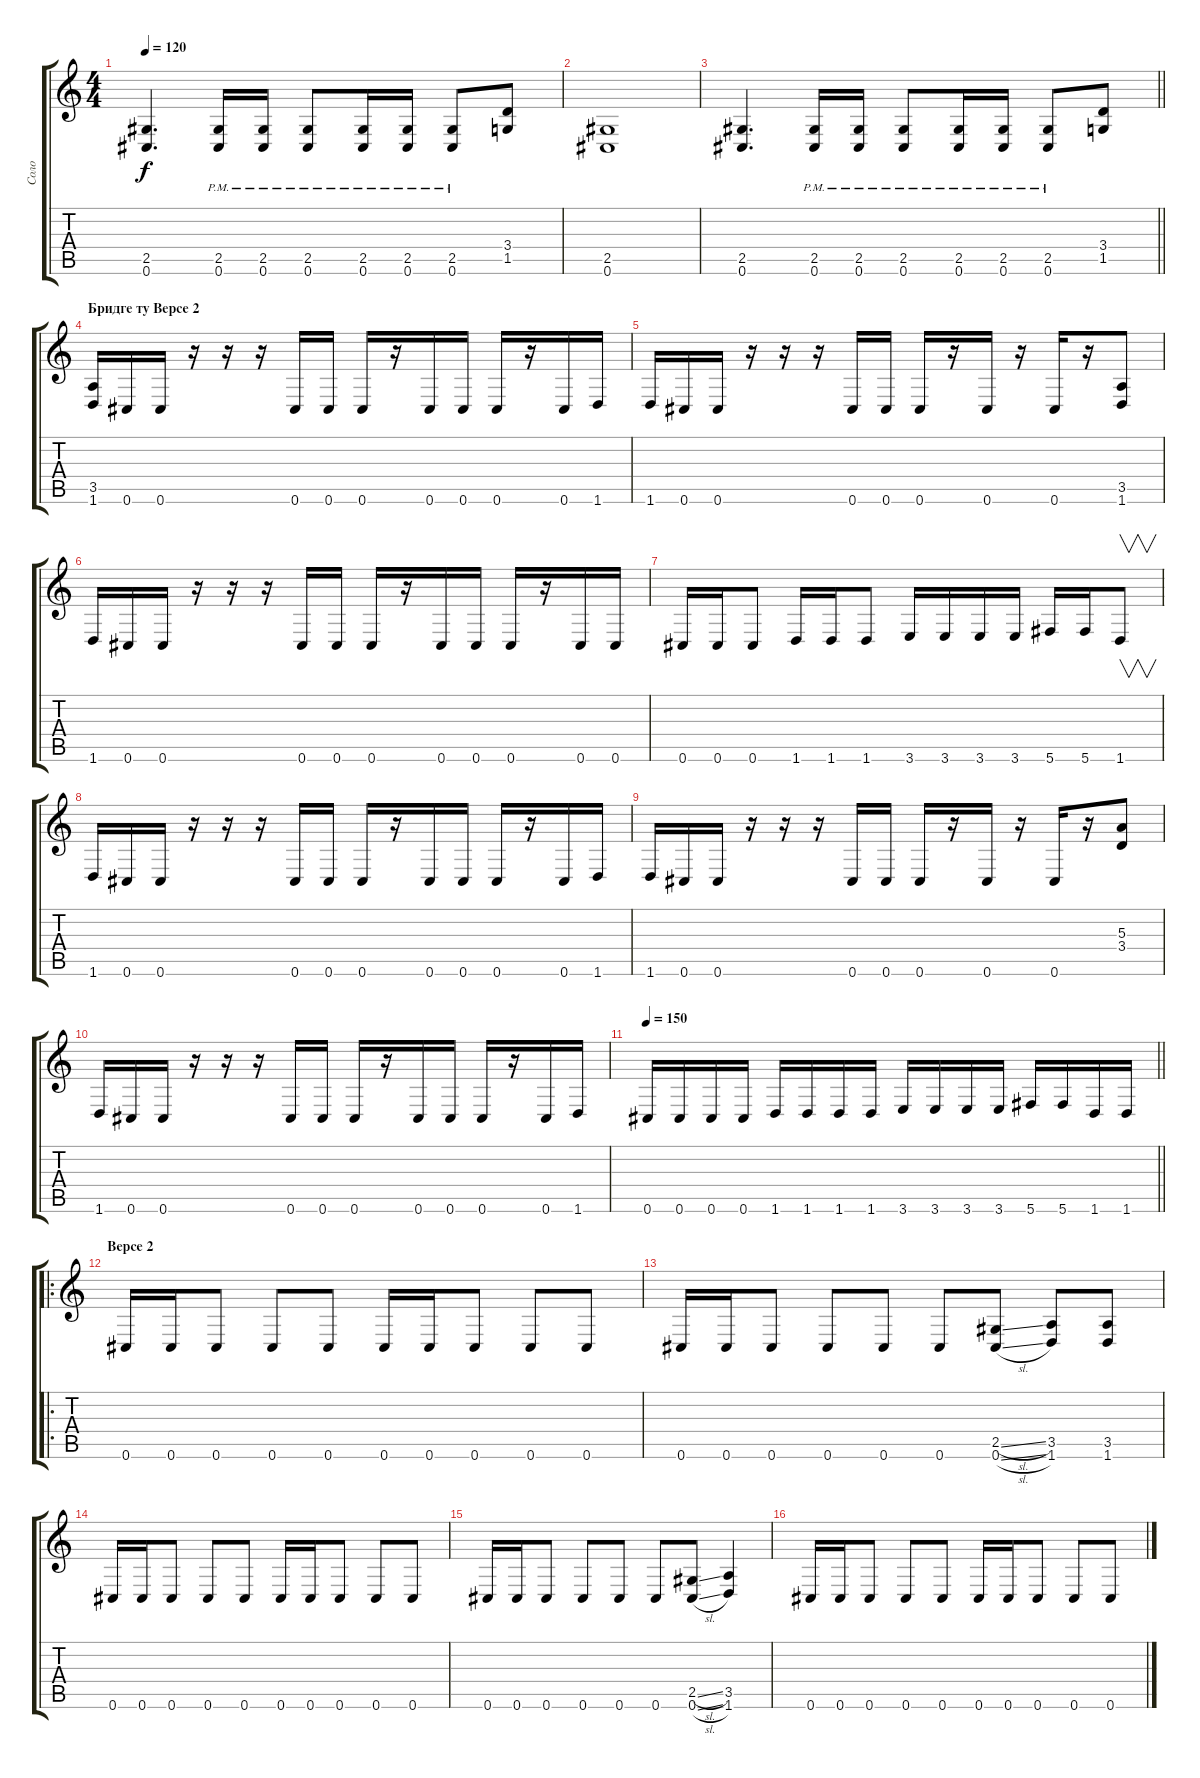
\track ("Соло" "Соло") {instrument distortionguitar}
\staff {score tabs}
\tuning (Db4 Ab3 E3 B2 Gb2 Db2) {hide}
\ts (4 4)
\tempo 120
\clef g2
\ks c
(2.5 0.6).4{d dy f} (2.5{pm} 0.6{pm}).16 (2.5{pm} 0.6{pm}).16 (2.5{pm} 0.6{pm}).8 (2.5{pm} 0.6{pm}).16 (2.5{pm} 0.6{pm}).16 (2.5{pm} 0.6{pm}).8 (3.4 1.5).8 |
(2.5 0.6).1 |
\barLineRight lightlight
(2.5 0.6).4{d} (2.5{pm} 0.6{pm}).16 (2.5{pm} 0.6{pm}).16 (2.5{pm} 0.6{pm}).8 (2.5{pm} 0.6{pm}).16 (2.5{pm} 0.6{pm}).16 (2.5{pm} 0.6{pm}).8 (3.4 1.5).8 |
\section ("" "Бридге ту Версе 2")
(3.5 1.6).16 0.6.16 0.6.16 r.16 r.16 r.16 0.6.16 0.6.16 0.6.16 r.16 0.6.16 0.6.16 0.6.16 r.16 0.6.16 1.6.16 |
1.6.16 0.6.16 0.6.16 r.16 r.16 r.16 0.6.16 0.6.16 0.6.16 r.16 0.6.16 r.16 0.6.16 r.16 (3.5 1.6).8 |
1.6.16 0.6.16 0.6.16 r.16 r.16 r.16 0.6.16 0.6.16 0.6.16 r.16 0.6.16 0.6.16 0.6.16 r.16 0.6.16 0.6.16 |
0.6.16 0.6.16 0.6.8 1.6.16 1.6.16 1.6.8 3.6.16 3.6.16 3.6.16 3.6.16 5.6.16 5.6.16 1.6.8{v} |
1.6.16 0.6.16 0.6.16 r.16 r.16 r.16 0.6.16 0.6.16 0.6.16 r.16 0.6.16 0.6.16 0.6.16 r.16 0.6.16 1.6.16 |
1.6.16 0.6.16 0.6.16 r.16 r.16 r.16 0.6.16 0.6.16 0.6.16 r.16 0.6.16 r.16 0.6.16 r.16 (5.3 3.4).8 |
1.6.16 0.6.16 0.6.16 r.16 r.16 r.16 0.6.16 0.6.16 0.6.16 r.16 0.6.16 0.6.16 0.6.16 r.16 0.6.16 1.6.16 |
\tempo 150
\barLineRight lightlight
0.6.16 0.6.16 0.6.16 0.6.16 1.6.16 1.6.16 1.6.16 1.6.16 3.6.16 3.6.16 3.6.16 3.6.16 5.6.16 5.6.16 1.6.16 1.6.16 |
\ro
\section ("" "Версе 2")
0.6.16 0.6.16 0.6.8 0.6.8 0.6.8 0.6.16 0.6.16 0.6.8 0.6.8 0.6.8 |
0.6.16 0.6.16 0.6.8 0.6.8 0.6.8 0.6.8 (2.5{sl} 0.6{sl}).8 (3.5 1.6).8 (3.5 1.6).8 |
0.6.16 0.6.16 0.6.8 0.6.8 0.6.8 0.6.16 0.6.16 0.6.8 0.6.8 0.6.8 |
0.6.16 0.6.16 0.6.8 0.6.8 0.6.8 0.6.8 (2.5{sl} 0.6{sl}).8 (3.5 1.6).4 |
0.6.16 0.6.16 0.6.8 0.6.8 0.6.8 0.6.16 0.6.16 0.6.8 0.6.8 0.6.8
